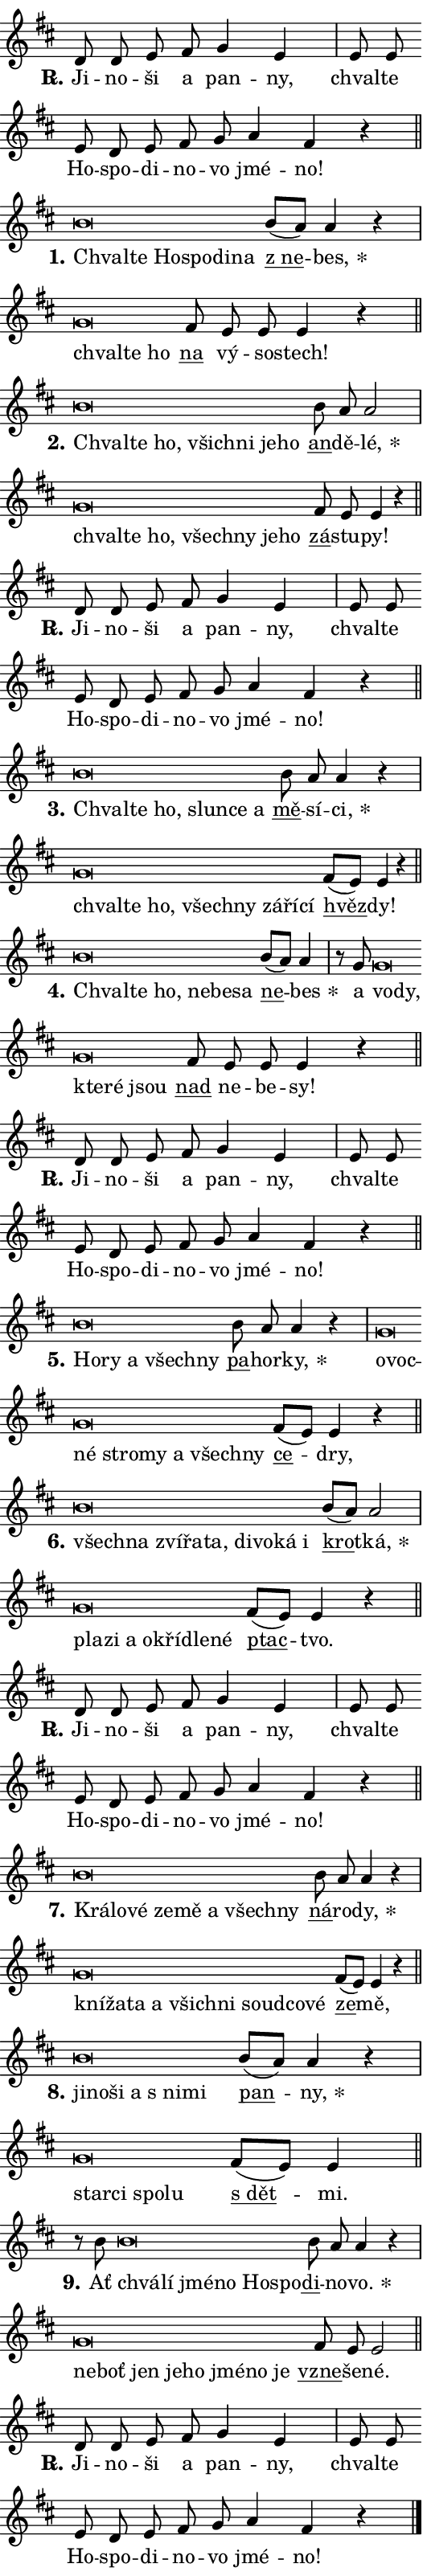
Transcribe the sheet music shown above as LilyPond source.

\version "2.24.0"
\header { tagline = "" }
\paper {
  indent = 0\cm
  top-margin = 0\cm
  right-margin = 0.13\cm % to fit lyric hyphens
  bottom-margin = 0\cm
  left-margin = 0\cm
  paper-width = 9\cm
  page-breaking = #ly:one-page-breaking
  system-system-spacing.basic-distance = #11
  score-system-spacing.basic-distance = #11
  ragged-last = ##f
}


%% Author: Thomas Morley
%% https://lists.gnu.org/archive/html/lilypond-user/2020-05/msg00002.html
#(define (line-position grob)
"Returns position of @var[grob} in current system:
   @code{'start}, if at first time-step
   @code{'end}, if at last time-step
   @code{'middle} otherwise
"
  (let* ((col (ly:item-get-column grob))
         (ln (ly:grob-object col 'left-neighbor))
         (rn (ly:grob-object col 'right-neighbor))
         (col-to-check-left (if (ly:grob? ln) ln col))
         (col-to-check-right (if (ly:grob? rn) rn col))
         (break-dir-left
           (and
             (ly:grob-property col-to-check-left 'non-musical #f)
             (ly:item-break-dir col-to-check-left)))
         (break-dir-right
           (and
             (ly:grob-property col-to-check-right 'non-musical #f)
             (ly:item-break-dir col-to-check-right))))
        (cond ((eqv? 1 break-dir-left) 'start)
              ((eqv? -1 break-dir-right) 'end)
              (else 'middle))))

#(define (tranparent-at-line-position vctor)
  (lambda (grob)
  "Relying on @code{line-position} select the relevant enry from @var{vctor}.
Used to determine transparency,"
    (case (line-position grob)
      ((end) (not (vector-ref vctor 0)))
      ((middle) (not (vector-ref vctor 1)))
      ((start) (not (vector-ref vctor 2))))))

noteHeadBreakVisibility =
#(define-music-function (break-visibility)(vector?)
"Makes @code{NoteHead}s transparent relying on @var{break-visibility}"
#{
  \override NoteHead.transparent =
    #(tranparent-at-line-position break-visibility)
#})

#(define delete-ledgers-for-transparent-note-heads
  (lambda (grob)
    "Reads whether a @code{NoteHead} is transparent.
If so this @code{NoteHead} is removed from @code{'note-heads} from
@var{grob}, which is supposed to be @code{LedgerLineSpanner}.
As a result ledgers are not printed for this @code{NoteHead}"
    (let* ((nhds-array (ly:grob-object grob 'note-heads))
           (nhds-list
             (if (ly:grob-array? nhds-array)
                 (ly:grob-array->list nhds-array)
                 '()))
           ;; Relies on the transparent-property being done before
           ;; Staff.LedgerLineSpanner.after-line-breaking is executed.
           ;; This is fragile ...
           (to-keep
             (remove
               (lambda (nhd)
                 (ly:grob-property nhd 'transparent #f))
               nhds-list)))
      ;; TODO find a better method to iterate over grob-arrays, similiar
      ;; to filter/remove etc for lists
      ;; For now rebuilt from scratch
      (set! (ly:grob-object grob 'note-heads)  '())
      (for-each
        (lambda (nhd)
          (ly:pointer-group-interface::add-grob grob 'note-heads nhd))
        to-keep))))

squashNotes = {
  \override NoteHead.X-extent = #'(-0.2 . 0.2)
  \override NoteHead.Y-extent = #'(-0.75 . 0)
  \override NoteHead.stencil =
    #(lambda (grob)
       (let ((pos (ly:grob-property grob 'staff-position)))
         (begin
           (if (< pos -7) (display "ERROR: Lower brevis then expected\n") (display ""))
           (if (<= pos -6) ly:text-interface::print ly:note-head::print))))
}
unSquashNotes = {
  \revert NoteHead.X-extent
  \revert NoteHead.Y-extent
  \revert NoteHead.stencil
}

hideNotes = \noteHeadBreakVisibility #begin-of-line-visible
unHideNotes = \noteHeadBreakVisibility #all-visible

% work-around for resetting accidentals
% https://lilypond.org/doc/v2.23/Documentation/notation/displaying-rhythms#unmetered-music
cadenzaMeasure = {
  \cadenzaOff
  \partial 1024 s1024
  \cadenzaOn
}

#(define-markup-command (accent layout props text) (markup?)
  "Underline accented syllable"
  (interpret-markup layout props
    #{\markup \override #'(offset . 4.3) \underline { #text }#}))

responsum = \markup \concat {
  "R" \hspace #-1.05 \path #0.1 #'((moveto 0 0.07) (lineto 0.9 0.8)) \hspace #0.05 "."
}

spaceSize = #0.6828661417322834 % exact space size for TeX Gyre Schola

\layout {
  \context {
    \Staff
    \remove "Time_signature_engraver"
    \override LedgerLineSpanner.after-line-breaking = #delete-ledgers-for-transparent-note-heads
  }
  \context {
    \Lyrics {
      \override LyricSpace.minimum-distance = \spaceSize
      \override LyricText.font-name = #"TeX Gyre Schola"
      \override LyricText.font-size = 1
      \override StanzaNumber.font-name = #"TeX Gyre Schola Bold"
      \override StanzaNumber.font-size = 1
    }
  }
  \context {
    \Score 
    \override NoteHead.text =
      #(lambda (grob) 
        (let ((pos (ly:grob-property grob 'staff-position)))
          #{\markup {
            \combine
              \halign #-0.55 \raise #(if (= pos -6) 0 0.5) \override #'(thickness . 2) \draw-line #'(3.2 . 0)
              \musicglyph "noteheads.sM1"
          }#}))
  }
}

% magnetic-lyrics.ily
%
%   written by
%     Jean Abou Samra <jean@abou-samra.fr>
%     Werner Lemberg <wl@gnu.org>
%
%   adapted by
%     Jiri Hon <jiri.hon@gmail.com>
%
% Version 2022-Apr-15

% https://www.mail-archive.com/lilypond-user@gnu.org/msg149350.html

#(define (Left_hyphen_pointer_engraver context)
   "Collect syllable-hyphen-syllable occurrences in lyrics and store
them in properties.  This engraver only looks to the left.  For
example, if the lyrics input is @code{foo -- bar}, it does the
following.

@itemize @bullet
@item
Set the @code{text} property of the @code{LyricHyphen} grob between
@q{foo} and @q{bar} to @code{foo}.

@item
Set the @code{left-hyphen} property of the @code{LyricText} grob with
text @q{foo} to the @code{LyricHyphen} grob between @q{foo} and
@q{bar}.
@end itemize

Use this auxiliary engraver in combination with the
@code{lyric-@/text::@/apply-@/magnetic-@/offset!} hook."
   (let ((hyphen #f)
         (text #f))
     (make-engraver
      (acknowledgers
       ((lyric-syllable-interface engraver grob source-engraver)
        (set! text grob)))
      (end-acknowledgers
       ((lyric-hyphen-interface engraver grob source-engraver)
        ;(when (not (grob::has-interface grob 'lyric-space-interface))
          (set! hyphen grob)));)
      ((stop-translation-timestep engraver)
       (when (and text hyphen)
         (ly:grob-set-object! text 'left-hyphen hyphen))
       (set! text #f)
       (set! hyphen #f)))))

#(define (lyric-text::apply-magnetic-offset! grob)
   "If the space between two syllables is less than the value in
property @code{LyricText@/.details@/.squash-threshold}, move the right
syllable to the left so that it gets concatenated with the left
syllable.

Use this function as a hook for
@code{LyricText@/.after-@/line-@/breaking} if the
@code{Left_@/hyphen_@/pointer_@/engraver} is active."
   (let ((hyphen (ly:grob-object grob 'left-hyphen #f)))
     (when hyphen
       (let ((left-text (ly:spanner-bound hyphen LEFT)))
         (when (grob::has-interface left-text 'lyric-syllable-interface)
           (let* ((common (ly:grob-common-refpoint grob left-text X))
                  (this-x-ext (ly:grob-extent grob common X))
                  (left-x-ext
                   (begin
                     ;; Trigger magnetism for left-text.
                     (ly:grob-property left-text 'after-line-breaking)
                     (ly:grob-extent left-text common X)))
                  ;; `delta` is the gap width between two syllables.
                  (delta (- (interval-start this-x-ext)
                            (interval-end left-x-ext)))
                  (details (ly:grob-property grob 'details))
                  (threshold (assoc-get 'squash-threshold details 0.2)))
             (when (< delta threshold)
               (let* (;; We have to manipulate the input text so that
                      ;; ligatures crossing syllable boundaries are not
                      ;; disabled.  For languages based on the Latin
                      ;; script this is essentially a beautification.
                      ;; However, for non-Western scripts it can be a
                      ;; necessity.
                      (lt (ly:grob-property left-text 'text))
                      (rt (ly:grob-property grob 'text))
                      (is-space (grob::has-interface hyphen 'lyric-space-interface))
                      (space (if is-space " " ""))
                      (extra-delta (if is-space spaceSize 0))
                      ;; Append new syllable.
                      (ltrt-space (if (and (string? lt) (string? rt))
                                (string-append lt space rt)
                                (make-concat-markup (list lt space rt))))
                      ;; Right-align `ltrt` to the right side.
                      (ltrt-space-markup (grob-interpret-markup
                               grob
                               (make-translate-markup
                                (cons (interval-length this-x-ext) 0)
                                (make-right-align-markup ltrt-space)))))
                 (begin
                   ;; Don't print `left-text`.
                   (ly:grob-set-property! left-text 'stencil #f)
                   ;; Set text and stencil (which holds all collected
                   ;; syllables so far) and shift it to the left.
                   (ly:grob-set-property! grob 'text ltrt-space)
                   (ly:grob-set-property! grob 'stencil ltrt-space-markup)
                   (ly:grob-translate-axis! grob (- (- delta extra-delta)) X))))))))))


#(define (lyric-hyphen::displace-bounds-first grob)
   ;; Make very sure this callback isn't triggered too early.
   (let ((left (ly:spanner-bound grob LEFT))
         (right (ly:spanner-bound grob RIGHT)))
     (ly:grob-property left 'after-line-breaking)
     (ly:grob-property right 'after-line-breaking)
     (ly:lyric-hyphen::print grob)))

squashThreshold = #0.4

\layout {
  \context {
    \Lyrics
    \consists #Left_hyphen_pointer_engraver
    \override LyricText.after-line-breaking =
      #lyric-text::apply-magnetic-offset!
    \override LyricHyphen.stencil = #lyric-hyphen::displace-bounds-first
    \override LyricText.details.squash-threshold = \squashThreshold
    \override LyricHyphen.minimum-distance = 0
    \override LyricHyphen.minimum-length = \squashThreshold
  }
}

squashText = \override LyricText.details.squash-threshold = 9999
unSquashText = \override LyricText.details.squash-threshold = \squashThreshold

leftText = \override LyricText.self-alignment-X = #LEFT
unLeftText = \revert LyricText.self-alignment-X

starOffset = #(lambda (grob) 
                (let ((x_offset (ly:self-alignment-interface::aligned-on-x-parent grob)))
                  (if (= x_offset 0) 0 (+ x_offset 1.2))))

star = #(define-music-function (syllable)(string?)
"Append star separator at the end of a syllable"
#{
  \once \override LyricText.X-offset = #starOffset
  \lyricmode { \markup {
    #syllable
    \override #'((font-name . "TeX Gyre Schola Bold")) \hspace #0.2 \lower #0.65 \larger "*"
  } }
#})

starAccent = #(define-music-function (syllable)(string?)
"Append star separator at the end of a syllable and make accent"
#{
  \once \override LyricText.X-offset = #starOffset
  \lyricmode { \markup {
    \accent #syllable
    \override #'((font-name . "TeX Gyre Schola Bold")) \hspace #0.2 \lower #0.65 \larger "*"
  } }
#})

breath = #(define-music-function (syllable)(string?)
"Append breathing indicator at the end of a syllable"
#{
  \lyricmode { \markup { #syllable "+" } }
#})

optionalBreath = #(define-music-function (syllable)(string?)
"Append optional breathing indicator at the end of a syllable"
#{
  \lyricmode { \markup { #syllable "(+)" } }
#})


\score {
    <<
        \new Voice = "melody" { \cadenzaOn \key d \major \relative { d'8 d e fis g4 e \cadenzaMeasure \bar "|" e8 e \bar "" e d e \bar "" fis g \bar "" a4 fis r \cadenzaMeasure \bar "||" \break } }
        \new Lyrics \lyricsto "melody" { \lyricmode { \set stanza = \responsum
Ji -- no -- ši a pan -- ny, chval -- te Ho -- spo -- di -- no -- vo jmé -- no! } }
    >>
    \layout {}
}

\score {
    <<
        \new Voice = "melody" { \cadenzaOn \key d \major \relative { \squashNotes b'\breve*1/16 \hideNotes \breve*1/16 \bar "" \breve*1/16 \bar "" \breve*1/16 \bar "" \breve*1/16 \breve*1/16 \bar "" \unHideNotes \unSquashNotes \bar "" b8[( a)] a4 r \cadenzaMeasure \bar "|" \squashNotes g\breve*1/16 \hideNotes \breve*1/16 \breve*1/16 \bar "" \unHideNotes \unSquashNotes \bar "" fis8 e e e4 r \cadenzaMeasure \bar "||" \break } }
        \new Lyrics \lyricsto "melody" { \lyricmode { \set stanza = "1."
\leftText Chval -- \squashText te Ho -- spo -- di -- na \unLeftText \unSquashText \markup \accent "z ne" -- \star bes, \leftText chval -- \squashText te ho \unLeftText \unSquashText \markup \accent na vý -- so -- stech! } }
    >>
    \layout {}
}

\score {
    <<
        \new Voice = "melody" { \cadenzaOn \key d \major \relative { \squashNotes b'\breve*1/16 \hideNotes \breve*1/16 \bar "" \breve*1/16 \bar "" \breve*1/16 \bar "" \breve*1/16 \bar "" \breve*1/16 \breve*1/16 \bar "" \unHideNotes \unSquashNotes \bar "" b8 a a2 \cadenzaMeasure \bar "|" \squashNotes g\breve*1/16 \hideNotes \breve*1/16 \bar "" \breve*1/16 \bar "" \breve*1/16 \bar "" \breve*1/16 \bar "" \breve*1/16 \breve*1/16 \bar "" \unHideNotes \unSquashNotes \bar "" fis8 e e4 r \cadenzaMeasure \bar "||" \break } }
        \new Lyrics \lyricsto "melody" { \lyricmode { \set stanza = "2."
\leftText Chval -- \squashText te ho, všich -- ni je -- ho \unLeftText \unSquashText \markup \accent an -- dě -- \star lé, \leftText chval -- \squashText te ho, všech -- ny je -- ho \unLeftText \unSquashText \markup \accent zá -- stu -- py! } }
    >>
    \layout {}
}

\score {
    <<
        \new Voice = "melody" { \cadenzaOn \key d \major \relative { d'8 d e fis g4 e \cadenzaMeasure \bar "|" e8 e \bar "" e d e \bar "" fis g \bar "" a4 fis r \cadenzaMeasure \bar "||" \break } }
        \new Lyrics \lyricsto "melody" { \lyricmode { \set stanza = \responsum
Ji -- no -- ši a pan -- ny, chval -- te Ho -- spo -- di -- no -- vo jmé -- no! } }
    >>
    \layout {}
}

\score {
    <<
        \new Voice = "melody" { \cadenzaOn \key d \major \relative { \squashNotes b'\breve*1/16 \hideNotes \breve*1/16 \bar "" \breve*1/16 \bar "" \breve*1/16 \bar "" \breve*1/16 \breve*1/16 \bar "" \unHideNotes \unSquashNotes \bar "" b8 a a4 r \cadenzaMeasure \bar "|" \squashNotes g\breve*1/16 \hideNotes \breve*1/16 \bar "" \breve*1/16 \bar "" \breve*1/16 \bar "" \breve*1/16 \bar "" \breve*1/16 \bar "" \breve*1/16 \breve*1/16 \bar "" \unHideNotes \unSquashNotes \bar "" fis8[( e)] e4 r \cadenzaMeasure \bar "||" \break } }
        \new Lyrics \lyricsto "melody" { \lyricmode { \set stanza = "3."
\leftText Chval -- \squashText te ho, slun -- ce a \unLeftText \unSquashText \markup \accent mě -- sí -- \star ci, \leftText chval -- \squashText te ho, všech -- ny zá -- ří -- cí \unLeftText \unSquashText \markup \accent hvěz -- dy! } }
    >>
    \layout {}
}

\score {
    <<
        \new Voice = "melody" { \cadenzaOn \key d \major \relative { \squashNotes b'\breve*1/16 \hideNotes \breve*1/16 \bar "" \breve*1/16 \bar "" \breve*1/16 \bar "" \breve*1/16 \breve*1/16 \bar "" \unHideNotes \unSquashNotes \bar "" b8[( a)] a4 \cadenzaMeasure \bar "|" r8 g8 \squashNotes g\breve*1/16 \hideNotes \breve*1/16 \bar "" \breve*1/16 \bar "" \breve*1/16 \breve*1/16 \bar "" \unHideNotes \unSquashNotes \bar "" fis8 e e e4 r \cadenzaMeasure \bar "||" \break } }
        \new Lyrics \lyricsto "melody" { \lyricmode { \set stanza = "4."
\leftText Chval -- \squashText te ho, ne -- be -- sa \unLeftText \unSquashText \markup \accent ne -- \star bes a \leftText vo -- \squashText dy, kte -- ré jsou \unLeftText \unSquashText \markup \accent nad ne -- be -- sy! } }
    >>
    \layout {}
}

\score {
    <<
        \new Voice = "melody" { \cadenzaOn \key d \major \relative { d'8 d e fis g4 e \cadenzaMeasure \bar "|" e8 e \bar "" e d e \bar "" fis g \bar "" a4 fis r \cadenzaMeasure \bar "||" \break } }
        \new Lyrics \lyricsto "melody" { \lyricmode { \set stanza = \responsum
Ji -- no -- ši a pan -- ny, chval -- te Ho -- spo -- di -- no -- vo jmé -- no! } }
    >>
    \layout {}
}

\score {
    <<
        \new Voice = "melody" { \cadenzaOn \key d \major \relative { \squashNotes b'\breve*1/16 \hideNotes \breve*1/16 \bar "" \breve*1/16 \bar "" \breve*1/16 \breve*1/16 \bar "" \unHideNotes \unSquashNotes \bar "" b8 a a4 r \cadenzaMeasure \bar "|" \squashNotes g\breve*1/16 \hideNotes \breve*1/16 \bar "" \breve*1/16 \bar "" \breve*1/16 \bar "" \breve*1/16 \bar "" \breve*1/16 \bar "" \breve*1/16 \breve*1/16 \bar "" \unHideNotes \unSquashNotes \bar "" fis8[( e)] e4 r \cadenzaMeasure \bar "||" \break } }
        \new Lyrics \lyricsto "melody" { \lyricmode { \set stanza = "5."
\leftText Ho -- \squashText ry a všech -- ny \unLeftText \unSquashText \markup \accent pa -- hor -- \star ky, \leftText o -- \squashText voc -- né stro -- my a všech -- ny \unLeftText \unSquashText \markup \accent ce -- dry, } }
    >>
    \layout {}
}

\score {
    <<
        \new Voice = "melody" { \cadenzaOn \key d \major \relative { \squashNotes b'\breve*1/16 \hideNotes \breve*1/16 \bar "" \breve*1/16 \bar "" \breve*1/16 \bar "" \breve*1/16 \bar "" \breve*1/16 \bar "" \breve*1/16 \bar "" \breve*1/16 \breve*1/16 \bar "" \unHideNotes \unSquashNotes \bar "" b8[( a)] a2 \cadenzaMeasure \bar "|" \squashNotes g\breve*1/16 \hideNotes \breve*1/16 \bar "" \breve*1/16 \bar "" \breve*1/16 \bar "" \breve*1/16 \breve*1/16 \bar "" \unHideNotes \unSquashNotes \bar "" fis8[( e)] e4 r \cadenzaMeasure \bar "||" \break } }
        \new Lyrics \lyricsto "melody" { \lyricmode { \set stanza = "6."
\leftText všech -- \squashText na zví -- řa -- ta, di -- vo -- ká i \unLeftText \unSquashText \markup \accent kro -- \star tká, \leftText pla -- \squashText zi a okří -- dle -- né \unLeftText \unSquashText \markup \accent ptac -- tvo. } }
    >>
    \layout {}
}

\score {
    <<
        \new Voice = "melody" { \cadenzaOn \key d \major \relative { d'8 d e fis g4 e \cadenzaMeasure \bar "|" e8 e \bar "" e d e \bar "" fis g \bar "" a4 fis r \cadenzaMeasure \bar "||" \break } }
        \new Lyrics \lyricsto "melody" { \lyricmode { \set stanza = \responsum
Ji -- no -- ši a pan -- ny, chval -- te Ho -- spo -- di -- no -- vo jmé -- no! } }
    >>
    \layout {}
}

\score {
    <<
        \new Voice = "melody" { \cadenzaOn \key d \major \relative { \squashNotes b'\breve*1/16 \hideNotes \breve*1/16 \bar "" \breve*1/16 \bar "" \breve*1/16 \bar "" \breve*1/16 \bar "" \breve*1/16 \bar "" \breve*1/16 \breve*1/16 \bar "" \unHideNotes \unSquashNotes \bar "" b8 a a4 r \cadenzaMeasure \bar "|" \squashNotes g\breve*1/16 \hideNotes \breve*1/16 \bar "" \breve*1/16 \bar "" \breve*1/16 \bar "" \breve*1/16 \bar "" \breve*1/16 \bar "" \breve*1/16 \bar "" \breve*1/16 \breve*1/16 \bar "" \unHideNotes \unSquashNotes \bar "" fis8[( e)] e4 r \cadenzaMeasure \bar "||" \break } }
        \new Lyrics \lyricsto "melody" { \lyricmode { \set stanza = "7."
\leftText Krá -- \squashText lo -- vé ze -- mě a všech -- ny \unLeftText \unSquashText \markup \accent ná -- ro -- \star dy, \leftText kní -- \squashText ža -- ta a všich -- ni soud -- co -- vé \unLeftText \unSquashText \markup \accent ze -- mě, } }
    >>
    \layout {}
}

\score {
    <<
        \new Voice = "melody" { \cadenzaOn \key d \major \relative { \squashNotes b'\breve*1/16 \hideNotes \breve*1/16 \bar "" \breve*1/16 \bar "" \breve*1/16 \bar "" \breve*1/16 \breve*1/16 \bar "" \unHideNotes \unSquashNotes \bar "" b8[( a)] a4 r \cadenzaMeasure \bar "|" \squashNotes g\breve*1/16 \hideNotes \breve*1/16 \bar "" \breve*1/16 \breve*1/16 \bar "" \unHideNotes \unSquashNotes \bar "" fis8[( e)] e4 \cadenzaMeasure \bar "||" \break } }
        \new Lyrics \lyricsto "melody" { \lyricmode { \set stanza = "8."
\leftText ji -- \squashText no -- ši a "s ni" -- mi \unLeftText \unSquashText \markup \accent pan -- \star ny, \leftText star -- \squashText ci spo -- lu \unLeftText \unSquashText \markup \accent "s dět" -- mi. } }
    >>
    \layout {}
}

\score {
    <<
        \new Voice = "melody" { \cadenzaOn \key d \major \relative { r8 b'8 \squashNotes b\breve*1/16 \hideNotes \breve*1/16 \bar "" \breve*1/16 \bar "" \breve*1/16 \bar "" \breve*1/16 \breve*1/16 \bar "" \unHideNotes \unSquashNotes \bar "" b8 a a4 r \cadenzaMeasure \bar "|" \squashNotes g\breve*1/16 \hideNotes \breve*1/16 \bar "" \breve*1/16 \bar "" \breve*1/16 \bar "" \breve*1/16 \bar "" \breve*1/16 \bar "" \breve*1/16 \breve*1/16 \bar "" \unHideNotes \unSquashNotes \bar "" fis8 e e2 \cadenzaMeasure \bar "||" \break } }
        \new Lyrics \lyricsto "melody" { \lyricmode { \set stanza = "9."
Ať \leftText chvá -- \squashText lí jmé -- no Ho -- spo -- \unLeftText \unSquashText \markup \accent di -- no -- \star vo. \leftText ne -- \squashText boť jen je -- ho jmé -- no je \unLeftText \unSquashText \markup \accent vzne -- še -- né. } }
    >>
    \layout {}
}

\score {
    <<
        \new Voice = "melody" { \cadenzaOn \key d \major \relative { d'8 d e fis g4 e \cadenzaMeasure \bar "|" e8 e \bar "" e d e \bar "" fis g \bar "" a4 fis r \cadenzaMeasure \bar "||" \break } \bar "|." }
        \new Lyrics \lyricsto "melody" { \lyricmode { \set stanza = \responsum
Ji -- no -- ši a pan -- ny, chval -- te Ho -- spo -- di -- no -- vo jmé -- no! } }
    >>
    \layout {}
}
